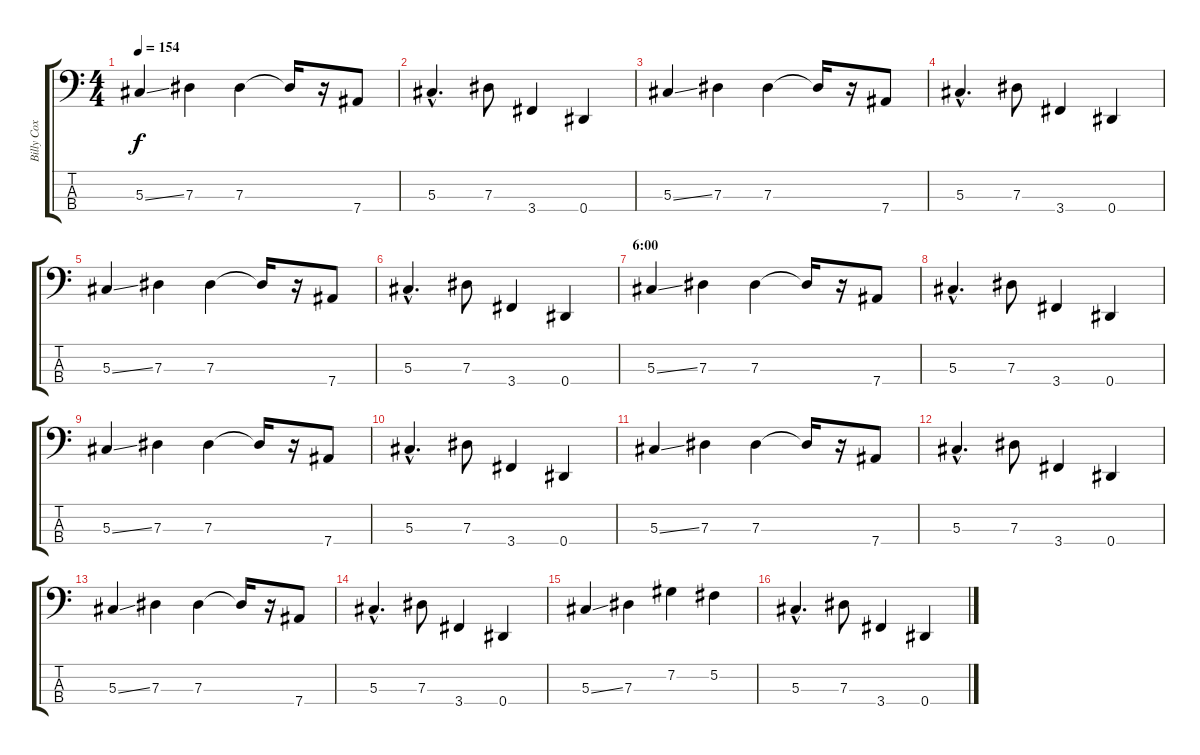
\track ("Billy Cox" "Billy Cox") {instrument electricbassfinger}
\staff {score tabs}
\tuning (Gb2 Db2 Ab1 Eb1) {hide}
\ts (4 4)
\tempo 154
\clef f4
\ks c
5.3{ss}.4{dy f} 7.3.4 7.3.4 7.3{t}.16 r.16 7.4.8 |
5.3{hac}.4{d} 7.3.8 3.4.4 0.4.4 |
5.3{ss}.4 7.3.4 7.3.4 7.3{t}.16 r.16 7.4.8 |
5.3{hac}.4{d} 7.3.8 3.4.4 0.4.4 |
5.3{ss}.4 7.3.4 7.3.4 7.3{t}.16 r.16 7.4.8 |
5.3{hac}.4{d} 7.3.8 3.4.4 0.4.4 |
\section ("" "6:00")
5.3{ss}.4 7.3.4 7.3.4 7.3{t}.16 r.16 7.4.8 |
5.3{hac}.4{d} 7.3.8 3.4.4 0.4.4 |
5.3{ss}.4 7.3.4 7.3.4 7.3{t}.16 r.16 7.4.8 |
5.3{hac}.4{d} 7.3.8 3.4.4 0.4.4 |
5.3{ss}.4 7.3.4 7.3.4 7.3{t}.16 r.16 7.4.8 |
5.3{hac}.4{d} 7.3.8 3.4.4 0.4.4 |
5.3{ss}.4 7.3.4 7.3.4 7.3{t}.16 r.16 7.4.8 |
5.3{hac}.4{d} 7.3.8 3.4.4 0.4.4 |
5.3{ss}.4 7.3.4 7.2.4 5.2.4 |
5.3{hac}.4{d} 7.3.8 3.4.4 0.4.4
